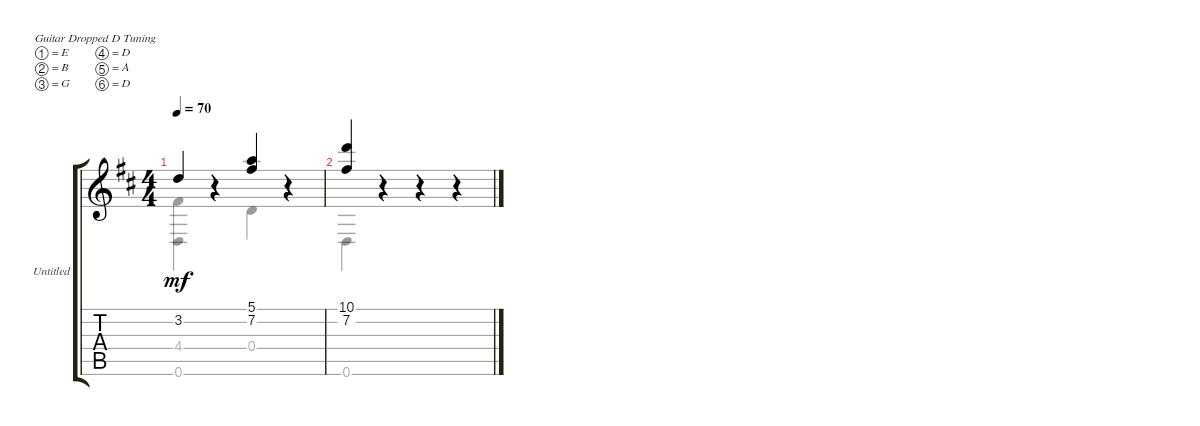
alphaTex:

\bracketExtendMode groupsimilarinstruments
\firstSystemTrackNameOrientation horizontal
\otherSystemsTrackNameOrientation horizontal
\track ("Untitled" "Untitled") {instrument acousticgrandpiano}
\staff {score tabs}
\tuning (E4 B3 G3 D3 A2 D2)
\displaytranspose 12
\voice
\ts (4 4)
\tempo 70
\clef g2
\ks d
3.2.4{dy mf} r.4 (5.1 7.2).4 r.4 |
(10.1 7.2).4 r.4 r.4 r.4
\voice
\clef g2
\ottava regular
\simile none
\ks d
(4.4 0.6).4{dy mf} r.4 0.4.4 r.4 |
0.6.4 r.4 r.4 r.4
